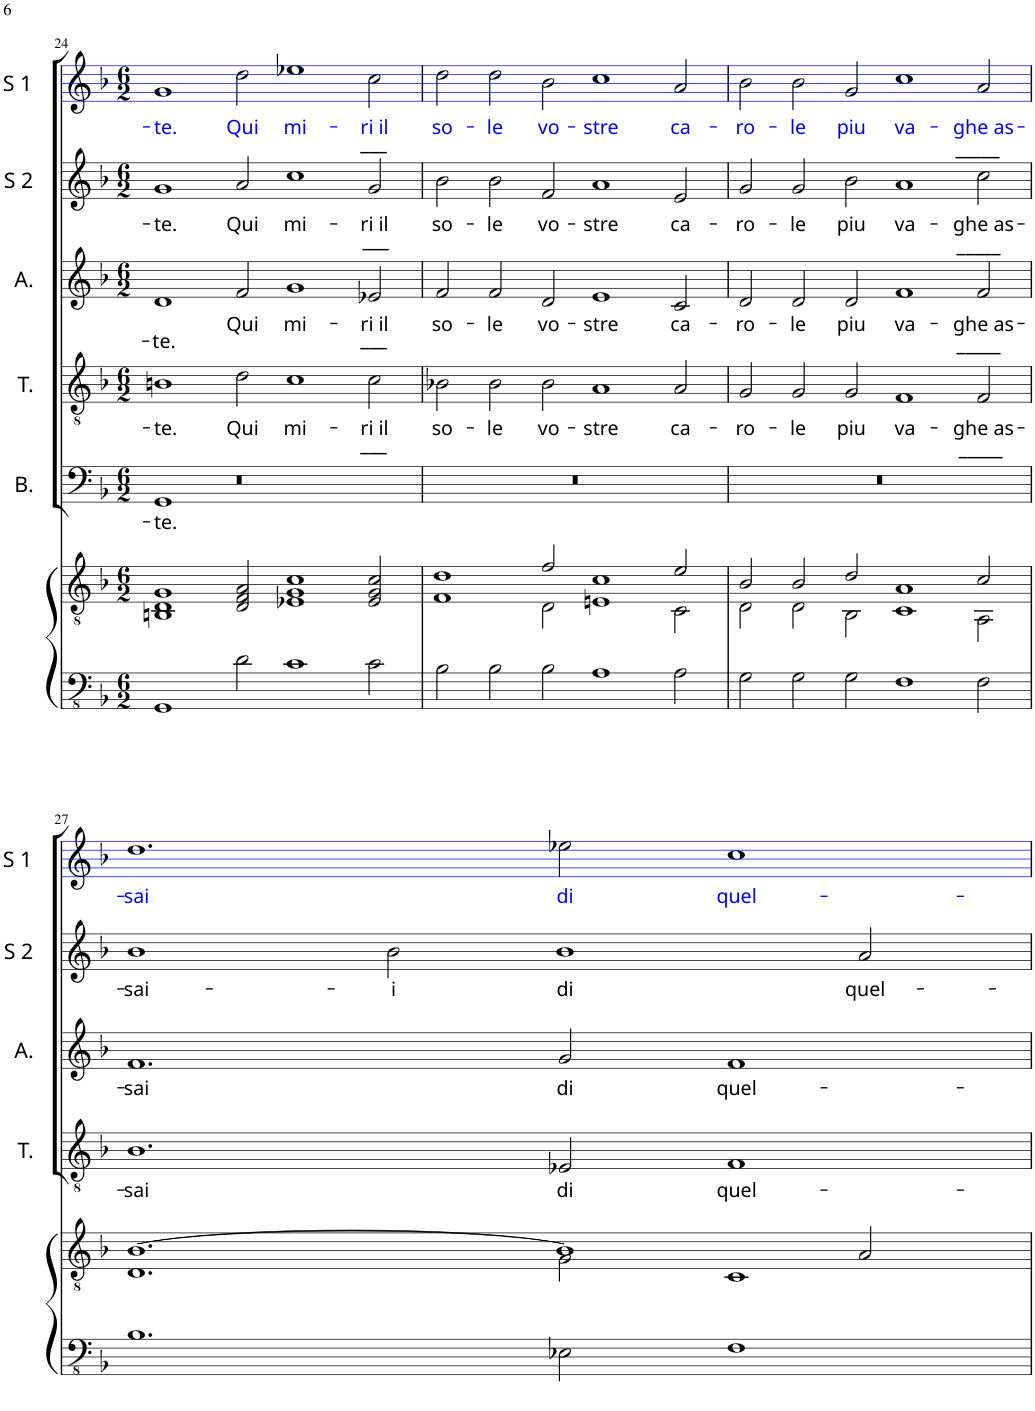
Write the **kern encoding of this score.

**kern	**kern	**kern	**text	**kern	**text	**kern	**text	**kern	**text	**kern	**text
*part6	*part6	*part5	*part5	*part4	*part4	*part3	*part3	*part2	*part2	*part1	*part1
*staff7	*staff6	*staff5	*staff5	*staff4	*staff4	*staff3	*staff3	*staff2	*staff2	*staff1	*staff1
*I"Piano	*	*I"B.	*	*I"T.	*	*I"A.	*	*I"S 2	*	*I"S 1	*
*I'Pno	*	*I'B.	*	*I'T.	*	*I'A.	*	*I'S 2	*	*I'S 1	*
!!LO:PB:g=z
*clefFv4	*clefGv2	*clefF4	*	*clefGv2	*	*clefG2	*	*clefG2	*	*clefG2	*
*k[b-]	*k[b-]	*k[b-]	*	*k[b-]	*	*k[b-]	*	*k[b-]	*	*k[b-]	*
*M6/2	*M6/2	*M6/2	*	*M6/2	*	*M6/2	*	*M6/2	*	*M6/2	*
=24	=24	=24	=24	=24	=24	=24	=24	=24	=24	=24	=24
*^	*^	*	*	*	*	*	*	*	*	*	*
!	!	!	!	!	!LO:LY:b	!	!LO:LY:b	!	!LO:LY:b	!	!LO:LY:b	!	!LO:LY:b:color=#0000FF
1GGG	1ryy	1G	1BBn 1D	1GG	-te.	1Bn	te.	1d	-te.	1g	-te.	1g	-te.
!	!	!	!	!	!	!	!LO:LY:b	!	!LO:LY:b	!	!LO:LY:b	!	!LO:LY:b:color=#0000FF
0ryy	2D\	2D/ 2F/ 2A/	0ryy	0r	.	2d\	Qui	2f/	Qui	2a/	Qui	2dd\	Qui
!	!	!	!	!	!	!	!LO:LY:b	!	!LO:LY:b	!	!LO:LY:b	!	!LO:LY:b:color=#0000FF
.	1C	1E-X 1G 1c	.	.	.	1c	mi-	1g	mi-	1cc	mi-	1ee-X	mi-
!	!	!	!	!	!	!	!	!	!	!	!	!LO:TX:b:B:t=___	!
!	!	!	!	!	!	!	!	!	!	!LO:TX:b:B:t=___	!	!	!
!	!	!	!	!	!	!	!	!LO:TX:b:B:t=___	!	!	!	!	!
!	!	!	!	!	!	!LO:TX:b:B:t=___	!	!	!	!	!	!	!
!	!	!	!	!	!	!	!LO:LY:b	!	!LO:LY:b	!	!LO:LY:b	!	!LO:LY:b:color=#0000FF
.	2C\	2E-/ 2G/ 2c/	.	.	.	2c\	-ri il	2e-X/	-ri il	2g/	-ri il	2cc\	-ri il
=25	=25	=25	=25	=25	=25	=25	=25	=25	=25	=25	=25	=25	=25
!	!	!	!	!	!	!	!LO:LY:b	!	!LO:LY:b	!	!LO:LY:b	!	!LO:LY:b:color=#0000FF
*v	*v	*	*	*	*	*	*	*	*	*	*	*	*
2BB-\	1d	1F	0.r	.	2B-X\	so-	2f/	so-	2b-\	so-	2dd\	so-
!	!	!	!	!	!	!LO:LY:b	!	!LO:LY:b	!	!LO:LY:b	!	!LO:LY:b:color=#0000FF
2BB-\	.	.	.	.	2B-\	-le	2f/	-le	2b-\	-le	2dd\	-le
!	!	!	!	!	!	!LO:LY:b	!	!LO:LY:b	!	!LO:LY:b	!	!LO:LY:b:color=#0000FF
2BB-\	2f/	2D\	.	.	2B-\	vo-	2d/	vo-	2f/	vo-	2b-\	vo-
!	!	!	!	!	!	!LO:LY:b	!	!LO:LY:b	!	!LO:LY:b	!	!LO:LY:b:color=#0000FF
1AA	1c	1En	.	.	1A	-stre	1e	-stre	1a	-stre	1cc	-stre
!	!	!	!	!	!	!LO:LY:b	!	!LO:LY:b	!	!LO:LY:b	!	!LO:LY:b:color=#0000FF
2AA\	2e/	2C\	.	.	2A/	ca-	2c/	ca-	2e/	ca-	2a/	ca-
=26	=26	=26	=26	=26	=26	=26	=26	=26	=26	=26	=26	=26
!	!	!	!	!	!	!LO:LY:b	!	!LO:LY:b	!	!LO:LY:b	!	!LO:LY:b:color=#0000FF
2GG\	2B-/	2D\	0.r	.	2G/	-ro-	2d/	-ro-	2g/	-ro-	2b-\	-ro-
!	!	!	!	!	!	!LO:LY:b	!	!LO:LY:b	!	!LO:LY:b	!	!LO:LY:b:color=#0000FF
2GG\	2B-/	2D\	.	.	2G/	-le	2d/	-le	2g/	-le	2b-\	-le
!	!	!	!	!	!	!LO:LY:b	!	!LO:LY:b	!	!LO:LY:b	!	!LO:LY:b:color=#0000FF
2GG\	2d/	2BB-\	.	.	2G/	piu	2d/	piu	2b-\	piu	2g/	piu
!	!	!	!	!	!	!LO:LY:b	!	!LO:LY:b	!	!LO:LY:b	!	!LO:LY:b:color=#0000FF
1FF	1A	1C	.	.	1F	va-	1f	va-	1a	va-	1cc	va-
!	!	!	!	!	!	!	!	!	!	!	!LO:TX:b:B:t=_____	!
!	!	!	!	!	!	!	!	!	!LO:TX:b:B:t=_____	!	!	!
!	!	!	!	!	!	!	!LO:TX:b:B:t=_____	!	!	!	!	!
!	!	!	!	!	!LO:TX:b:B:t=_____	!	!	!	!	!	!	!
!	!	!	!	!	!	!LO:LY:b	!	!LO:LY:b	!	!LO:LY:b	!	!LO:LY:b:color=#0000FF
2FF\	2c/	2AA\	.	.	2F/	-ghe as-	2f/	-ghe as-	2cc\	-ghe as-	2a/	-ghe as-
!!LO:LB:g=z
=27	=27	=27	=27	=27	=27	=27	=27	=27	=27	=27	=27	=27
!	!	!	!	!	!	!LO:LY:b	!	!LO:LY:b	!	!LO:LY:b	!	!LO:LY:b:color=#0000FF
1.BB-	[1.B-	1.D	0.r	.	1.B-	-sai	1.f	-sai	1b-	-sai-	1.dd	-sai
!	!	!	!	!	!	!	!	!	!	!LO:LY:b	!	!
.	.	.	.	.	.	.	.	.	2b-\	-i	.	.
!	!	!	!	!	!	!LO:LY:b	!	!LO:LY:b	!	!LO:LY:b	!	!LO:LY:b:color=#0000FF
2EE-X\	1B-]	2G\	.	.	2E-X/	di	2g/	di	1b-	di	2ee-X\	di
!	!	!	!	!	!	!LO:LY:b	!	!LO:LY:b	!	!	!	!LO:LY:b:color=#0000FF
1FF	.	1C	.	.	1F	quel-	1f	quel-	.	.	1cc	quel-
!	!	!	!	!	!	!	!	!	!	!LO:LY:b	!	!
.	2A/	.	.	.	.	.	.	.	2a/	quel-	.	.
*	*v	*v	*	*	*	*	*	*	*	*	*	*
=	=	=	=	=	=	=	=	=	=	=	=
*-	*-	*-	*-	*-	*-	*-	*-	*-	*-	*-	*-
